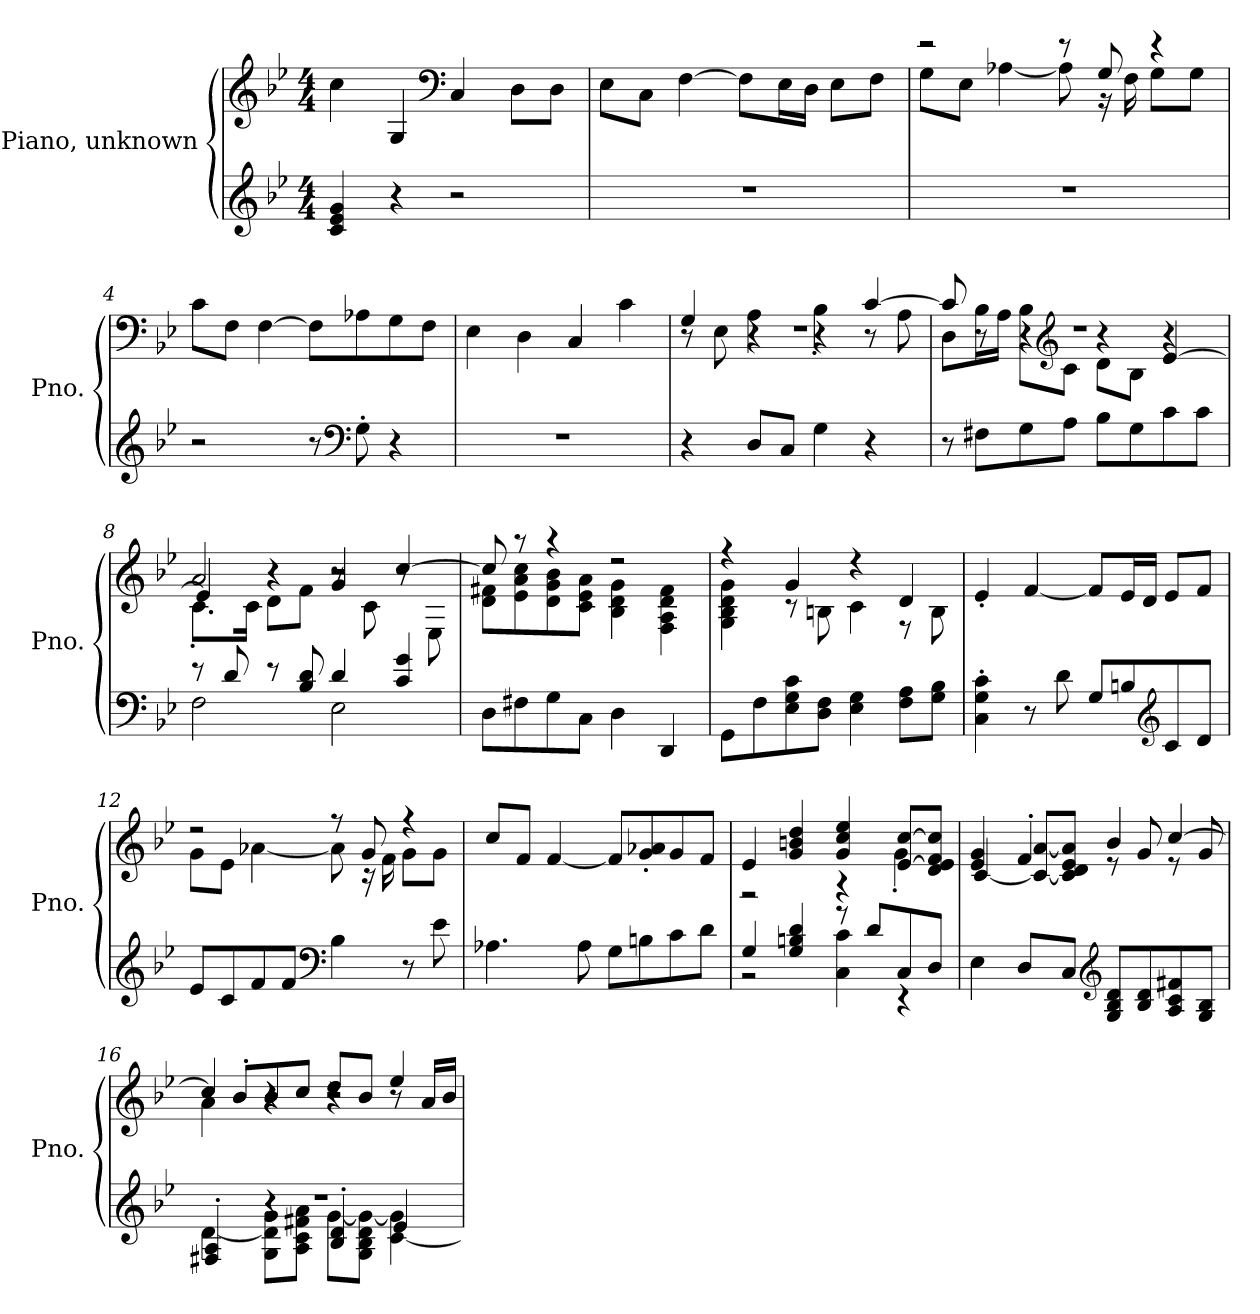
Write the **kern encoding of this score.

**kern	**kern
*part1	*part1
*staff2	*staff1
*I"Piano, unknown	*
*I'Pno.	*
*clefG2	*clefG2
*k[b-e-]	*k[b-e-]
*M4/4	*M4/4
*MM120	*MM120
=1	=1
4c/ 4e-/ 4g/	4cc\
4r	4G/
*	*clefF4
2r	4C/
.	8D\L
.	8D\J
=2	=2
1r	8E-\L
.	8C\J
.	[4F\
.	8F\L]
.	16E-\L
.	16D\JJ
.	8E-\L
.	8F\J
=3	=3
*	*^
1r	2r	8G\L
.	.	8E-\J
.	.	[4A-X\
.	8r	8A-\]
.	8G/	16r
.	.	16F\
.	4r	8G\L
.	.	8G\J
*	*v	*v
=4	=4
2r	8c\L
.	8F\J
.	[4F\
8r	8F\L]
*clefF4	*
8G'\	8A-X\
4r	8G\
.	8F\J
=5	=5
1r	4E-\
.	4D\
.	4C/
.	4c\
!!LO:LB:g=z
=6	=6
*	*^
*	*	*^
4r	1r	8r	4G/
.	.	8E-\	.
8D/L	.	4A\	4r
8C/J	.	.	.
4G\	.	4B-'\	4r
4r	.	8r	[4c/
.	.	8A\	.
=7	=7	=7	=7
8r	1r	8D\L	8c/]
8F#X\L	.	16B-\L	8r
.	.	16A\JJ	.
8G\	.	8B-\L	4r
*	*clefG2	*	*
8A\J	.	8c\J	.
8B-\L	.	8d\L	4r
8G\	.	8B-\J	.
8c\	.	4r	[4e-/
8c\J	.	.	.
=8	=8	=8	=8
*^	*	*	*
8r	2F\	2a/	8.c'\L	4e-/]
8d/	.	.	.	.
.	.	.	16c\Jk	.
8r	.	.	8d\L	4r
8B-/ 8d/	.	.	8f\J	.
4d/	2E-\	4g/	8r	2r
.	.	.	8c\	.
4c/ 4g/	.	[4cc/	8r	.
.	.	.	8E-\	.
*v	*v	*	*	*
*	*	*v	*v
=9	=9	=9
8D\L	8cc/]	8d\ 8f#X\L
8F#X\	8r	8e-\ 8a\ 8cc\
8G\	4r	8d\ 8g\ 8b-\
8C\J	.	8c\ 8e-\ 8a\J
4D\	2r	4B-\ 4d\ 4g\
4DD/	.	4F\ 4A\ 4d\ 4f#\
!!LO:LB:g=z	!!
=10	=10	=10
8GG\L	4r	4G\ 4B-\ 4d\ 4g\
8F\	.	.
8E-\ 8G\ 8c\	4g/	8r
8D\ 8F\J	.	8Bn\
4E-\ 4G\	4r	4c\
8F\ 8A\L	4d/	8r
8G\ 8B-\J	.	8B\
*	*v	*v
=11	=11
4C\' 4G\' 4c\'	4e-'/
8r	[4f/
8d\	.
8G/L	8f/L]
8Bn/	16e-/L
.	16d/JJ
*clefG2	*
8c/	8e-/L
8d/J	8f/J
=12	=12
*	*^
8e-/L	2r	8g\L
8c/	.	8e-\J
8f/	.	[4a-X\
8f/J	.	.
*clefF4	*	*
4B-\	8r	8a-\]
.	8g/	16r
.	.	16f\
8r	4r	8g\L
8e-\	.	8g\J
*	*v	*v
=13	=13
4.A-X\	8cc/L
.	8f/J
.	[4f/
8A-\	.
8G\L	8f/L]
8Bn\	8g/' 8a-X/'
8c\	8g/
8d\J	8f/J
!!LO:LB:g=z
=14	=14
*^	*^
4G/	2r	4e-/	2r
4G/ 4Bn/ 4d/	.	4g/ 4bn/ 4dd/	.
8r	4C\ 4c\	4g/ 4cc/ 4ee-/	4r
8d/L	.	.	.
8C/	4r	[8e-/ [8cc/L	4g'\
8D/J	.	8d/ 8e-/] 8f/ 8cc/]J	.
*v	*v	*	*
=15	=15	=15
4E-\	4e-/ 4g/	[4c/
8D/L	4f'/	8c/_ [8a/L
8C/J	.	8c/] 8d/ 8e-/ 8a/]J
*clefG2	*	*
8G/ 8B-/ 8d/L	4b-/	8r
8B-/ 8d/	.	8g/
8A/ 8c/ 8f#X/	[4cc/	8r
8G/ 8B-/J	.	8g/
=16	=16	=16
*^	*	*^
*	*^	*	*	*
1r	[4d\	4F#X/' 4A/'	4cc/]	4a\	8r
.	.	.	.	.	8b-'/L
.	8G\ 8d\] 8g\L	4r	4r	4r	8b-/
.	8A\ 8c\ 8f#X\ 8a\J	.	.	.	8cc/J
.	[8g\L	4B-/' 4d/'	4r	2r	8dd/L
.	8G\ 8B-\ 8d\ 8g\_J	.	.	.	8b-/J
.	[4c\ 4g\]	4e-/	4ee-/	.	8r
.	.	.	.	.	16a/LL
.	.	.	.	.	16b-/JJ
*v	*v	*v	*	*	*
*	*v	*v	*v
=	=
*-	*-
